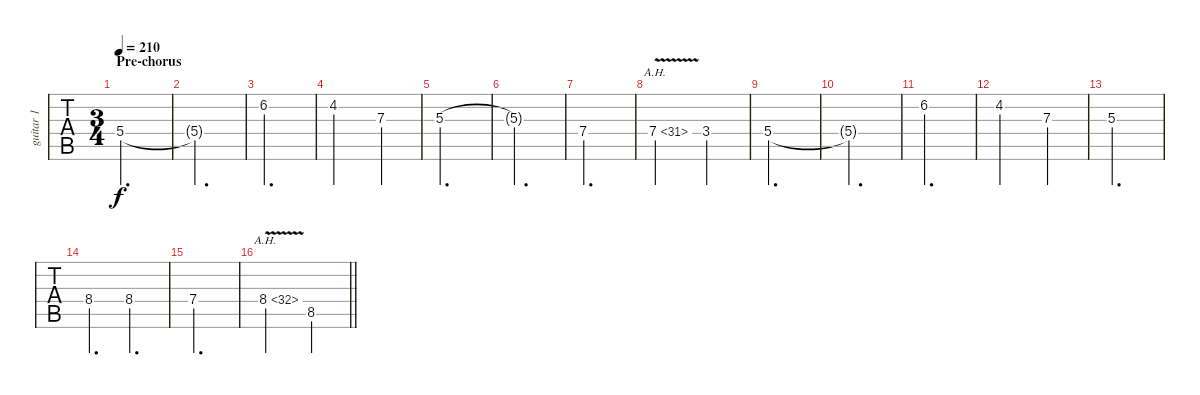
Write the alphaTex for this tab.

\track ("guitar 1" "guitar 1") {instrument distortionguitar}
\staff {tabs}
\tuning (Db4 Ab3 E3 B2 Gb2 B1) {hide}
\ts (3 4)
\section ("" "Pre-chorus")
\tempo 210
\clef g2
\ks c
5.4.2{d dy f} |
5.4{t}.2{d} |
6.2.2{d} |
4.2.2 7.3.4 |
5.3.2{d} |
5.3{t}.2{d} |
7.4.2{d} |
7.4{ah 24 v}.2 3.4.4 |
5.4.2{d} |
5.4{t}.2{d} |
6.2.2{d} |
4.2.2 7.3.4 |
5.3.2{d} |
8.4.4{d} 8.4.4{d} |
7.4.2{d} |
\barLineRight lightlight
8.4{ah 24 v}.2 8.5.4
